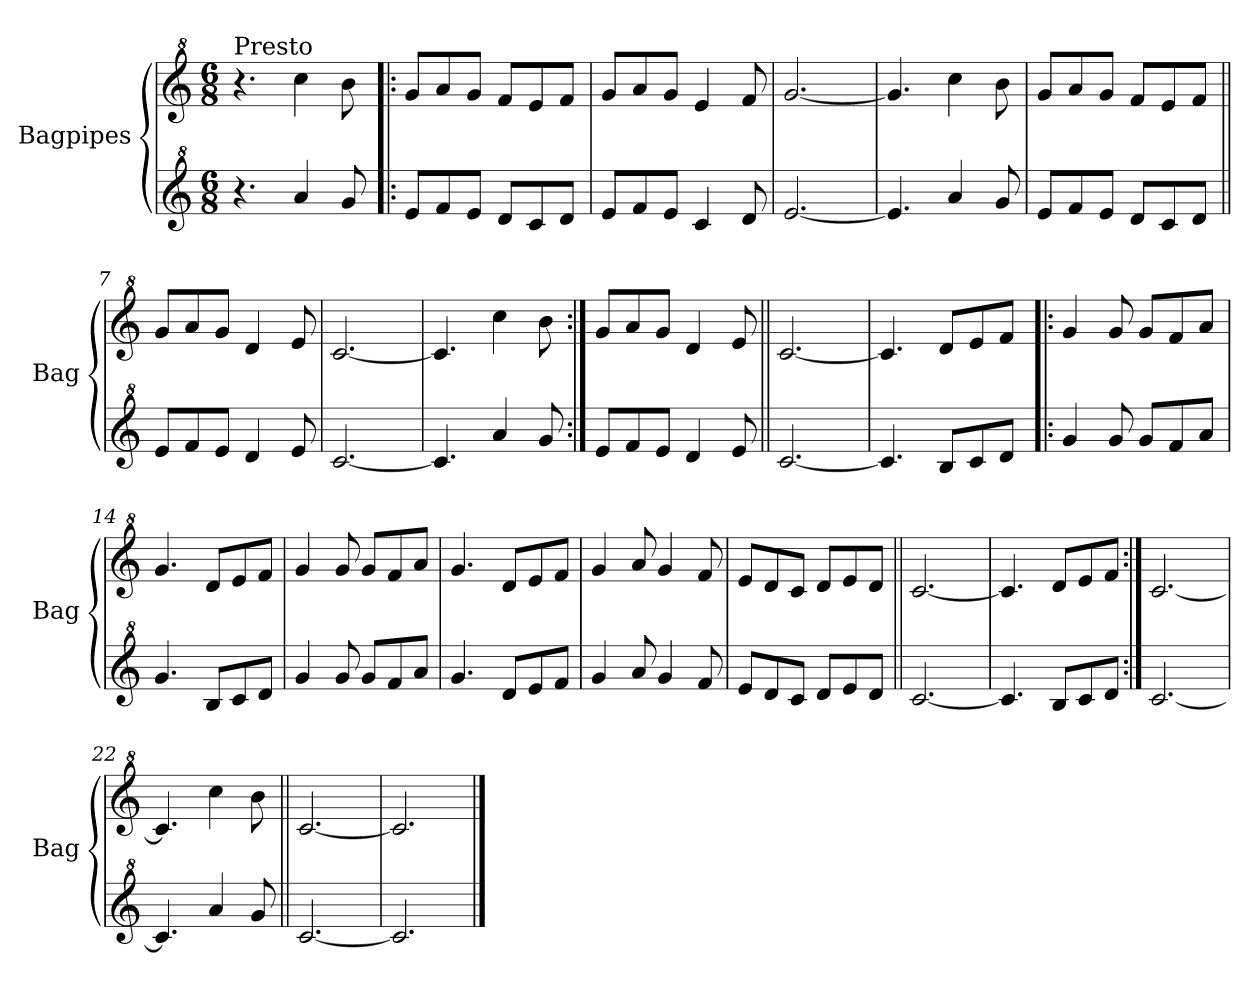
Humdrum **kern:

**kern	**kern
*part2	*part1
*staff2	*staff1
*I"Bagpipes	*I"Bagpipes
*I'Bag	*I'Bag
*clefG^2	*clefG^2
*k[]	*k[]
*C:	*C:
*M6/8	*M6/8
=1	=1
!	!LO:TX:a:t=Presto
4.r	4.r
4aa/	4ccc\
8gg/	8bb\
=2!|:	=2!|:
8ee/L	8gg/L
8ff/	8aa/
8ee/J	8gg/J
8dd/L	8ff/L
8cc/	8ee/
8dd/J	8ff/J
=3	=3
8ee/L	8gg/L
8ff/	8aa/
8ee/J	8gg/J
4cc/	4ee/
8dd/	8ff/
=4	=4
[2.ee/	[2.gg/
=5	=5
4.ee/]	4.gg/]
4aa/	4ccc\
8gg/	8bb\
=6	=6
8ee/L	8gg/L
8ff/	8aa/
8ee/J	8gg/J
8dd/L	8ff/L
8cc/	8ee/
8dd/J	8ff/J
=7||	=7||
8ee/L	8gg/L
8ff/	8aa/
8ee/J	8gg/J
4dd/	4dd/
8ee/	8ee/
=8	=8
[2.cc/	[2.cc/
=9	=9
4.cc/]	4.cc/]
4aa/	4ccc\
8gg/	8bb\
!!LO:LB:g=z
=10:|!	=10:|!
8ee/L	8gg/L
8ff/	8aa/
8ee/J	8gg/J
4dd/	4dd/
8ee/	8ee/
=11||	=11||
[2.cc/	[2.cc/
=12	=12
4.cc/]	4.cc/]
8b/L	8dd/L
8cc/	8ee/
8dd/J	8ff/J
=13!|:	=13!|:
4gg/	4gg/
8gg/	8gg/
8gg/L	8gg/L
8ff/	8ff/
8aa/J	8aa/J
=14	=14
4.gg/	4.gg/
8b/L	8dd/L
8cc/	8ee/
8dd/J	8ff/J
=15	=15
4gg/	4gg/
8gg/	8gg/
8gg/L	8gg/L
8ff/	8ff/
8aa/J	8aa/J
=16	=16
4.gg/	4.gg/
8dd/L	8dd/L
8ee/	8ee/
8ff/J	8ff/J
=17	=17
4gg/	4gg/
8aa/	8aa/
4gg/	4gg/
8ff/	8ff/
=18	=18
8ee/L	8ee/L
8dd/	8dd/
8cc/J	8cc/J
8dd/L	8dd/L
8ee/	8ee/
8dd/J	8dd/J
!!LO:LB:g=z
=19||	=19||
[2.cc/	[2.cc/
=20	=20
4.cc/]	4.cc/]
8b/L	8dd/L
8cc/	8ee/
8dd/J	8ff/J
=21:|!	=21:|!
[2.cc/	[2.cc/
=22	=22
4.cc/]	4.cc/]
4aa/	4ccc\
8gg/	8bb\
=23||	=23||
[2.cc/	[2.cc/
=24	=24
2.cc/]	2.cc/]
==	==
*-	*-
